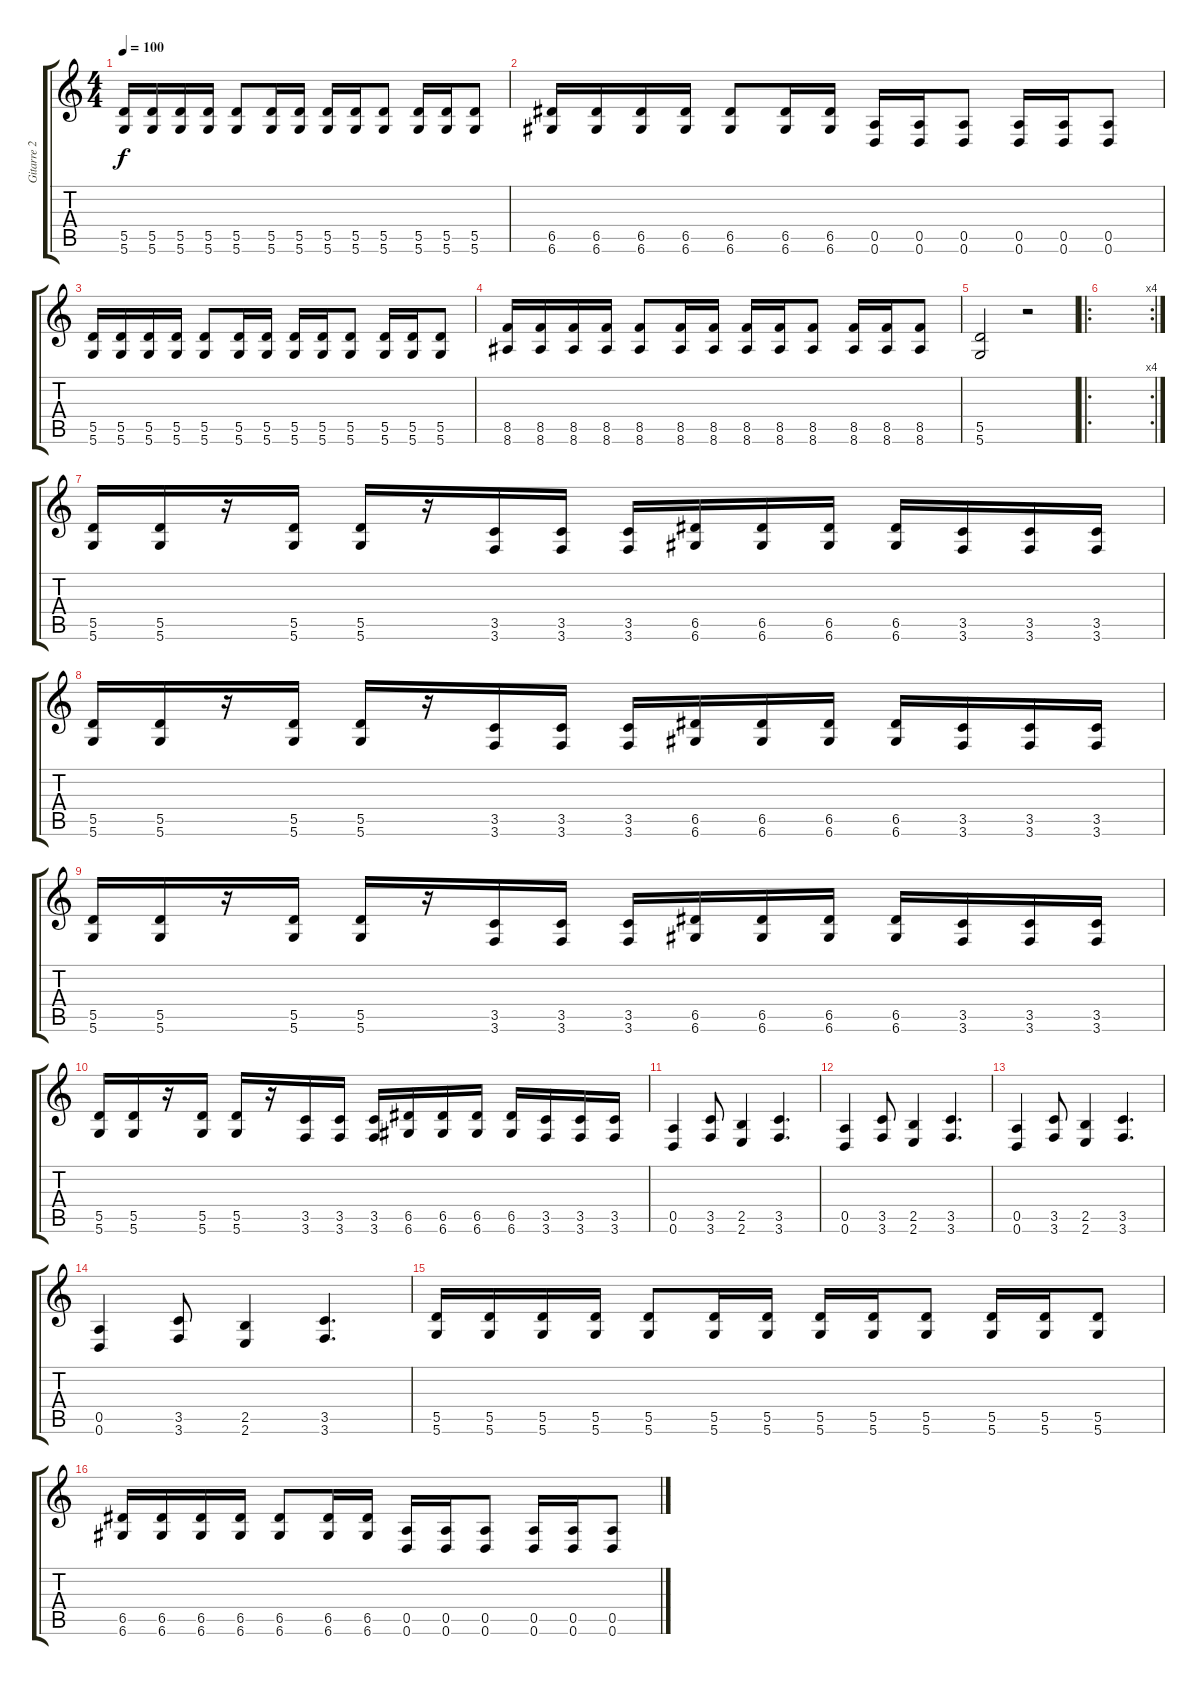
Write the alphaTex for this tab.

\track ("Gitarre 2" "Gitarre 2") {instrument overdrivenguitar}
\staff {score tabs}
\tuning (E4 B3 G3 D3 A2 D2) {hide}
\ts (4 4)
\tempo 100
\clef g2
\ks c
(5.5 5.6).16{dy f} (5.5 5.6).16 (5.5 5.6).16 (5.5 5.6).16 (5.5 5.6).8 (5.5 5.6).16 (5.5 5.6).16 (5.5 5.6).16 (5.5 5.6).16 (5.5 5.6).8 (5.5 5.6).16 (5.5 5.6).16 (5.5 5.6).8 |
(6.5 6.6).16 (6.5 6.6).16 (6.5 6.6).16 (6.5 6.6).16 (6.5 6.6).8 (6.5 6.6).16 (6.5 6.6).16 (0.5 0.6).16 (0.5 0.6).16 (0.5 0.6).8 (0.5 0.6).16 (0.5 0.6).16 (0.5 0.6).8 |
(5.5 5.6).16 (5.5 5.6).16 (5.5 5.6).16 (5.5 5.6).16 (5.5 5.6).8 (5.5 5.6).16 (5.5 5.6).16 (5.5 5.6).16 (5.5 5.6).16 (5.5 5.6).8 (5.5 5.6).16 (5.5 5.6).16 (5.5 5.6).8 |
(8.5 8.6).16 (8.5 8.6).16 (8.5 8.6).16 (8.5 8.6).16 (8.5 8.6).8 (8.5 8.6).16 (8.5 8.6).16 (8.5 8.6).16 (8.5 8.6).16 (8.5 8.6).8 (8.5 8.6).16 (8.5 8.6).16 (8.5 8.6).8 |
(5.5 5.6).2 r.2 |
\ro
\rc 4
|
(5.5 5.6).16 (5.5 5.6).16 r.16 (5.5 5.6).16 (5.5 5.6).16 r.16 (3.5 3.6).16 (3.5 3.6).16 (3.5 3.6).16 (6.5 6.6).16 (6.5 6.6).16 (6.5 6.6).16 (6.5 6.6).16 (3.5 3.6).16 (3.5 3.6).16 (3.5 3.6).16 |
(5.5 5.6).16 (5.5 5.6).16 r.16 (5.5 5.6).16 (5.5 5.6).16 r.16 (3.5 3.6).16 (3.5 3.6).16 (3.5 3.6).16 (6.5 6.6).16 (6.5 6.6).16 (6.5 6.6).16 (6.5 6.6).16 (3.5 3.6).16 (3.5 3.6).16 (3.5 3.6).16 |
(5.5 5.6).16 (5.5 5.6).16 r.16 (5.5 5.6).16 (5.5 5.6).16 r.16 (3.5 3.6).16 (3.5 3.6).16 (3.5 3.6).16 (6.5 6.6).16 (6.5 6.6).16 (6.5 6.6).16 (6.5 6.6).16 (3.5 3.6).16 (3.5 3.6).16 (3.5 3.6).16 |
(5.5 5.6).16 (5.5 5.6).16 r.16 (5.5 5.6).16 (5.5 5.6).16 r.16 (3.5 3.6).16 (3.5 3.6).16 (3.5 3.6).16 (6.5 6.6).16 (6.5 6.6).16 (6.5 6.6).16 (6.5 6.6).16 (3.5 3.6).16 (3.5 3.6).16 (3.5 3.6).16 |
(0.5 0.6).4 (3.5 3.6).8 (2.5 2.6).4 (3.5 3.6).4{d} |
(0.5 0.6).4 (3.5 3.6).8 (2.5 2.6).4 (3.5 3.6).4{d} |
(0.5 0.6).4 (3.5 3.6).8 (2.5 2.6).4 (3.5 3.6).4{d} |
(0.5 0.6).4 (3.5 3.6).8 (2.5 2.6).4 (3.5 3.6).4{d} |
(5.5 5.6).16 (5.5 5.6).16 (5.5 5.6).16 (5.5 5.6).16 (5.5 5.6).8 (5.5 5.6).16 (5.5 5.6).16 (5.5 5.6).16 (5.5 5.6).16 (5.5 5.6).8 (5.5 5.6).16 (5.5 5.6).16 (5.5 5.6).8 |
(6.5 6.6).16 (6.5 6.6).16 (6.5 6.6).16 (6.5 6.6).16 (6.5 6.6).8 (6.5 6.6).16 (6.5 6.6).16 (0.5 0.6).16 (0.5 0.6).16 (0.5 0.6).8 (0.5 0.6).16 (0.5 0.6).16 (0.5 0.6).8
